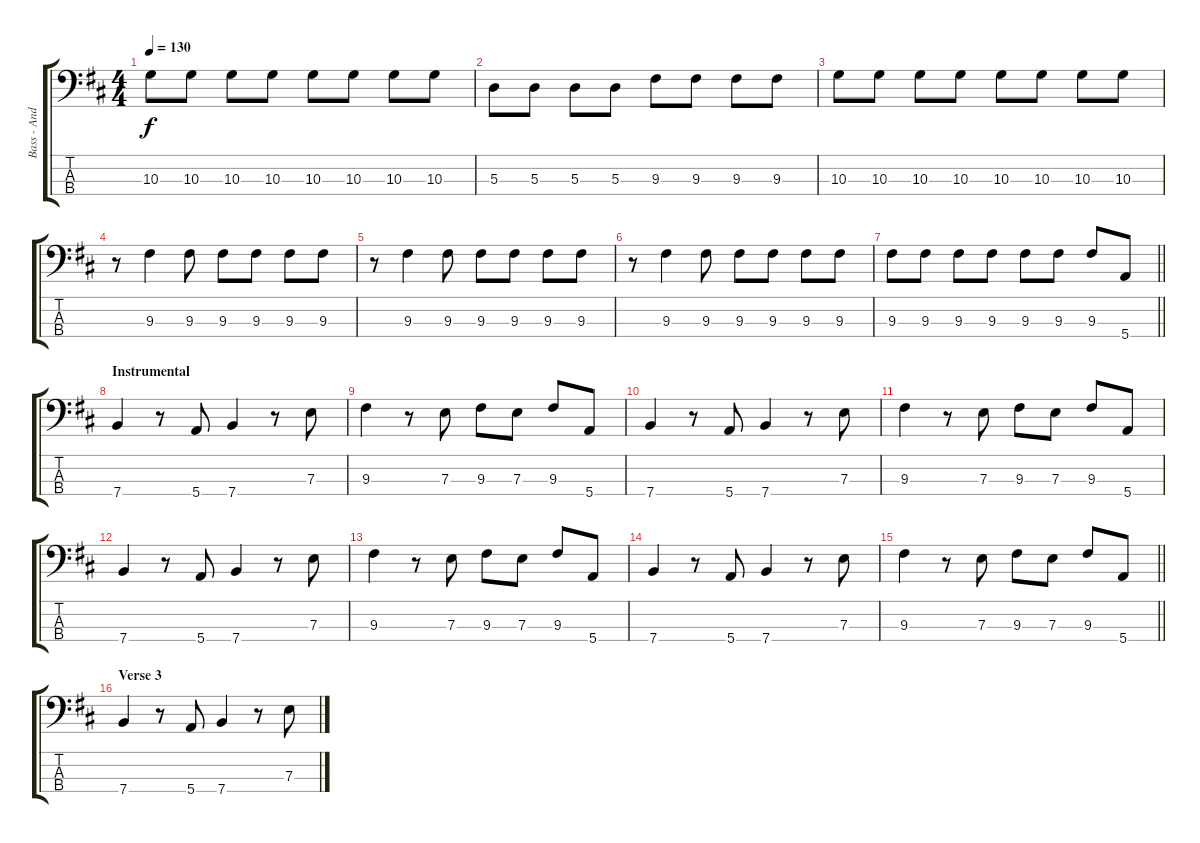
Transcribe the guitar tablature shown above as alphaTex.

\track ("Bass - Andy Nicholson" "Bass - And") {instrument electricbassfinger}
\staff {score tabs}
\tuning (G2 D2 A1 E1) {hide}
\ts (4 4)
\tempo 130
\clef f4
\ks d
10.3.8{dy f} 10.3.8 10.3.8 10.3.8 10.3.8 10.3.8 10.3.8 10.3.8 |
5.3.8 5.3.8 5.3.8 5.3.8 9.3.8 9.3.8 9.3.8 9.3.8 |
10.3.8 10.3.8 10.3.8 10.3.8 10.3.8 10.3.8 10.3.8 10.3.8 |
r.8 9.3.4 9.3.8 9.3.8 9.3.8 9.3.8 9.3.8 |
r.8 9.3.4 9.3.8 9.3.8 9.3.8 9.3.8 9.3.8 |
r.8 9.3.4 9.3.8 9.3.8 9.3.8 9.3.8 9.3.8 |
\barLineRight lightlight
9.3.8 9.3.8 9.3.8 9.3.8 9.3.8 9.3.8 9.3.8 5.4.8 |
\section ("" "Instrumental")
7.4.4 r.8 5.4.8 7.4.4 r.8 7.3.8 |
9.3.4 r.8 7.3.8 9.3.8 7.3.8 9.3.8 5.4.8 |
7.4.4 r.8 5.4.8 7.4.4 r.8 7.3.8 |
9.3.4 r.8 7.3.8 9.3.8 7.3.8 9.3.8 5.4.8 |
7.4.4 r.8 5.4.8 7.4.4 r.8 7.3.8 |
9.3.4 r.8 7.3.8 9.3.8 7.3.8 9.3.8 5.4.8 |
7.4.4 r.8 5.4.8 7.4.4 r.8 7.3.8 |
\barLineRight lightlight
9.3.4 r.8 7.3.8 9.3.8 7.3.8 9.3.8 5.4.8 |
\section ("" "Verse 3")
7.4.4 r.8 5.4.8 7.4.4 r.8 7.3.8
